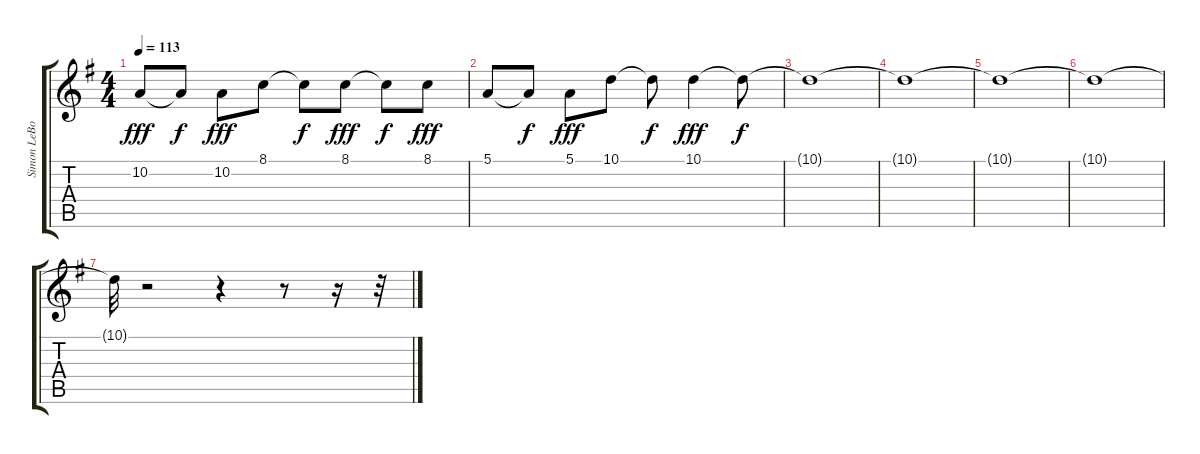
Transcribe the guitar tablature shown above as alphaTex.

\track ("Simon LeBon" "Simon LeBo") {instrument altosax}
\staff {score tabs}
\tuning (E4 B3 G3 D3 A2 E2) {hide}
\ts (4 4)
\tempo 113
\clef g2
\ks g
10.2.8{dy fff} 10.2{t}.8{dy f} 10.2.8{dy fff} 8.1.8 8.1{t}.8{dy f} 8.1.8{dy fff} 8.1{t}.8{dy f} 8.1.8{dy fff} |
5.1.8 5.1{t}.8{dy f} 5.1.8{dy fff} 10.1.8 10.1{t}.8{dy f} 10.1.4{dy fff} 10.1{t}.8{dy f} |
10.1{t}.1 |
10.1{t}.1 |
10.1{t}.1 |
10.1{t}.1 |
10.1{t}.32 r.2 r.4 r.8 r.16 r.32
